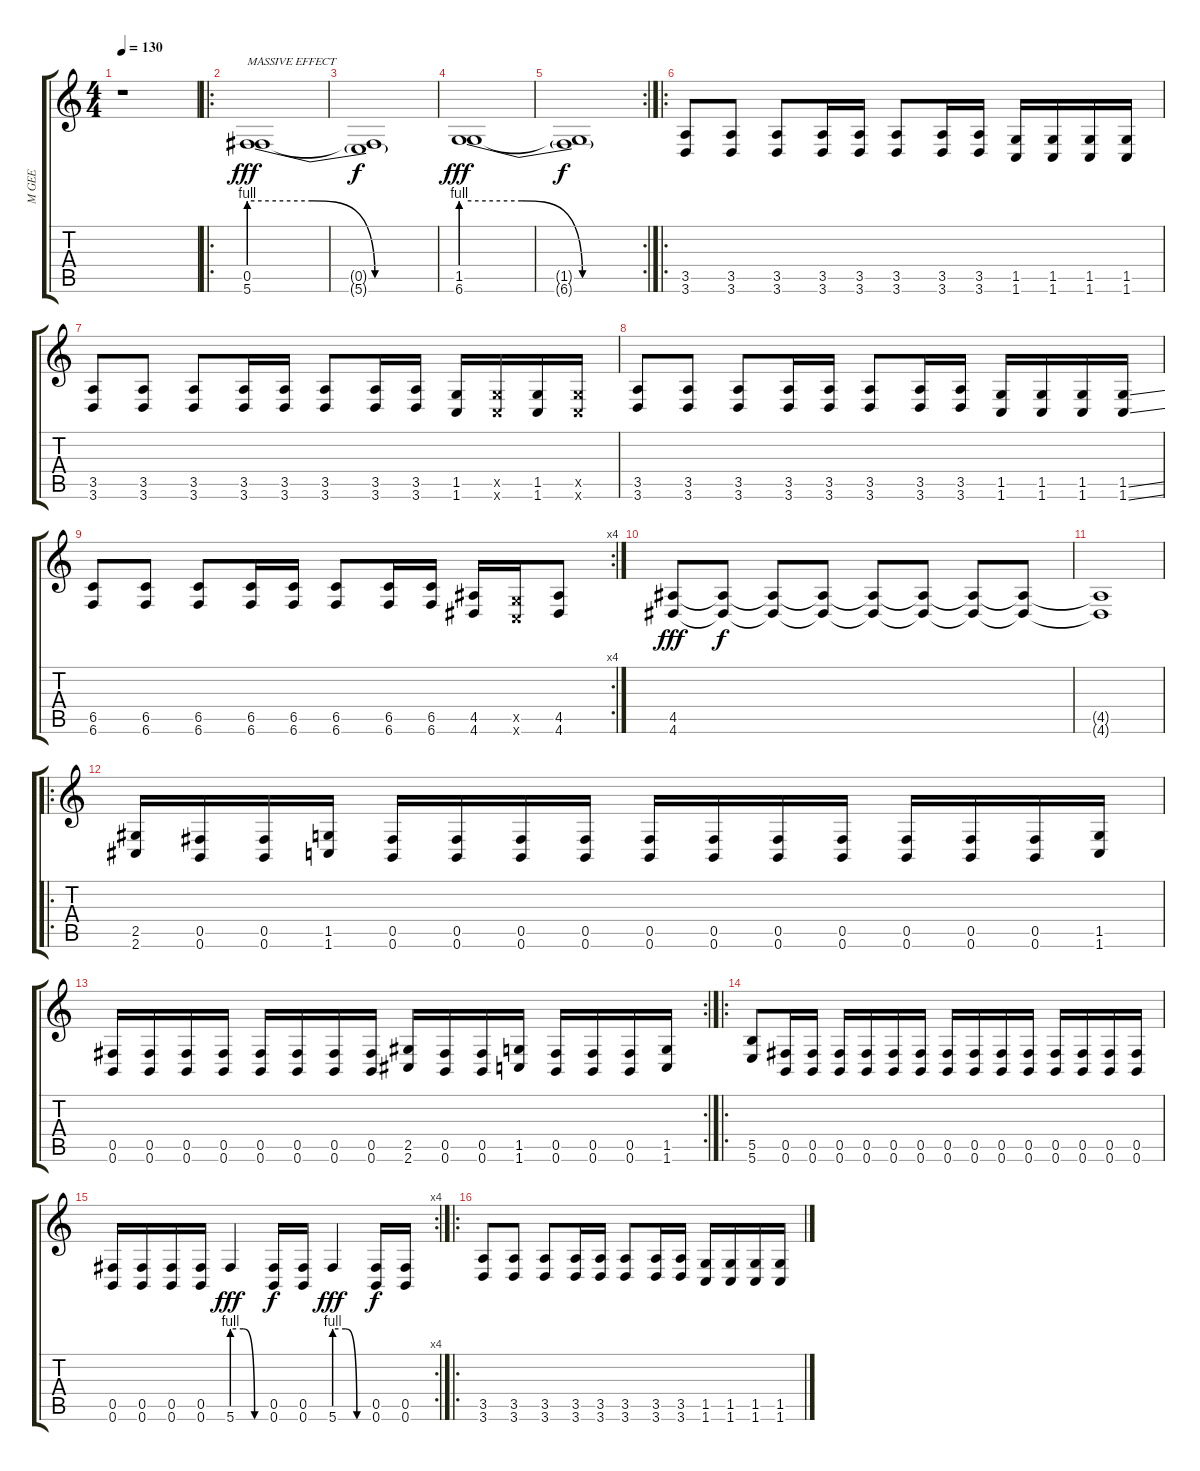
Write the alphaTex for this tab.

\track ("M GEE" "M GEE") {instrument distortionguitar}
\staff {score tabs}
\tuning (Db4 Ab3 E3 B2 Gb2 B1) {hide}
\ts (4 4)
\tempo 130
\clef g2
\ks c
r.1{dy fff instrument distortionguitar} |
\ro
(0.5 5.6{be (custom 0 4 20 4 40 0 60 0)}).1{txt "MASSIVE EFFECT"} |
(0.5{t} 5.6{t}).1{dy f} |
(1.5 6.6{be (custom 0 4 20 4 40 0 60 0)}).1{dy fff} |
\rc 2
(1.5{t} 6.6{t}).1{dy f} |
\ro
(3.5 3.6).8 (3.5 3.6).8 (3.5 3.6).8 (3.5 3.6).16 (3.5 3.6).16 (3.5 3.6).8 (3.5 3.6).16 (3.5 3.6).16 (1.5 1.6).16 (1.5 1.6).16 (1.5 1.6).16 (1.5 1.6).16 |
(3.5 3.6).8 (3.5 3.6).8 (3.5 3.6).8 (3.5 3.6).16 (3.5 3.6).16 (3.5 3.6).8 (3.5 3.6).16 (3.5 3.6).16 (1.5 1.6).16 (1.5{x} 1.6{x}).16 (1.5 1.6).16 (1.5{x} 1.6{x}).16 |
(3.5 3.6).8 (3.5 3.6).8 (3.5 3.6).8 (3.5 3.6).16 (3.5 3.6).16 (3.5 3.6).8 (3.5 3.6).16 (3.5 3.6).16 (1.5 1.6).16 (1.5 1.6).16 (1.5 1.6).16 (1.5{ss} 1.6{ss}).16 |
\rc 4
(6.5 6.6).8 (6.5 6.6).8 (6.5 6.6).8 (6.5 6.6).16 (6.5 6.6).16 (6.5 6.6).8 (6.5 6.6).16 (6.5 6.6).16 (4.5 4.6).16 (1.5{x} 1.6{x}).16 (4.5 4.6).8 |
(4.5 4.6).8{dy fff} (4.5{t} 4.6{t}).8{dy f} (4.5{t} 4.6{t}).8{volume 13} (4.5{t} 4.6{t}).8 (4.5{t} 4.6{t}).8{volume 11} (4.5{t} 4.6{t}).8 (4.5{t} 4.6{t}).8{volume 7} (4.5{t} 4.6{t}).8 |
(4.5{t} 4.6{t}).1 |
\ro
(2.5 2.6).16{volume 16 instrument distortionguitar} (0.5 0.6).16 (0.5 0.6).16 (1.5 1.6).16 (0.5 0.6).16 (0.5 0.6).16 (0.5 0.6).16 (0.5 0.6).16 (0.5 0.6).16 (0.5 0.6).16 (0.5 0.6).16 (0.5 0.6).16 (0.5 0.6).16 (0.5 0.6).16 (0.5 0.6).16 (1.5 1.6).16 |
\rc 2
(0.5 0.6).16 (0.5 0.6).16 (0.5 0.6).16 (0.5 0.6).16 (0.5 0.6).16 (0.5 0.6).16 (0.5 0.6).16 (0.5 0.6).16 (2.5 2.6).16 (0.5 0.6).16 (0.5 0.6).16 (1.5 1.6).16 (0.5 0.6).16 (0.5 0.6).16 (0.5 0.6).16 (1.5 1.6).16 |
\ro
(5.5 5.6).8 (0.5 0.6).16 (0.5 0.6).16 (0.5 0.6).16 (0.5 0.6).16 (0.5 0.6).16 (0.5 0.6).16 (0.5 0.6).16 (0.5 0.6).16 (0.5 0.6).16 (0.5 0.6).16 (0.5 0.6).16 (0.5 0.6).16 (0.5 0.6).16 (0.5 0.6).16 |
\rc 4
(0.5 0.6).16 (0.5 0.6).16 (0.5 0.6).16 (0.5 0.6).16 5.6{be (custom 0 4 20 4 40 0 60 0)}.4{dy fff} (0.5 0.6).16{dy f} (0.5 0.6).16 5.6{be (custom 0 4 20 4 40 0 60 0)}.4{dy fff} (0.5 0.6).16{dy f} (0.5 0.6).16 |
\ro
(3.5 3.6).8 (3.5 3.6).8 (3.5 3.6).8 (3.5 3.6).16 (3.5 3.6).16 (3.5 3.6).8 (3.5 3.6).16 (3.5 3.6).16 (1.5 1.6).16 (1.5 1.6).16 (1.5 1.6).16 (1.5 1.6).16
